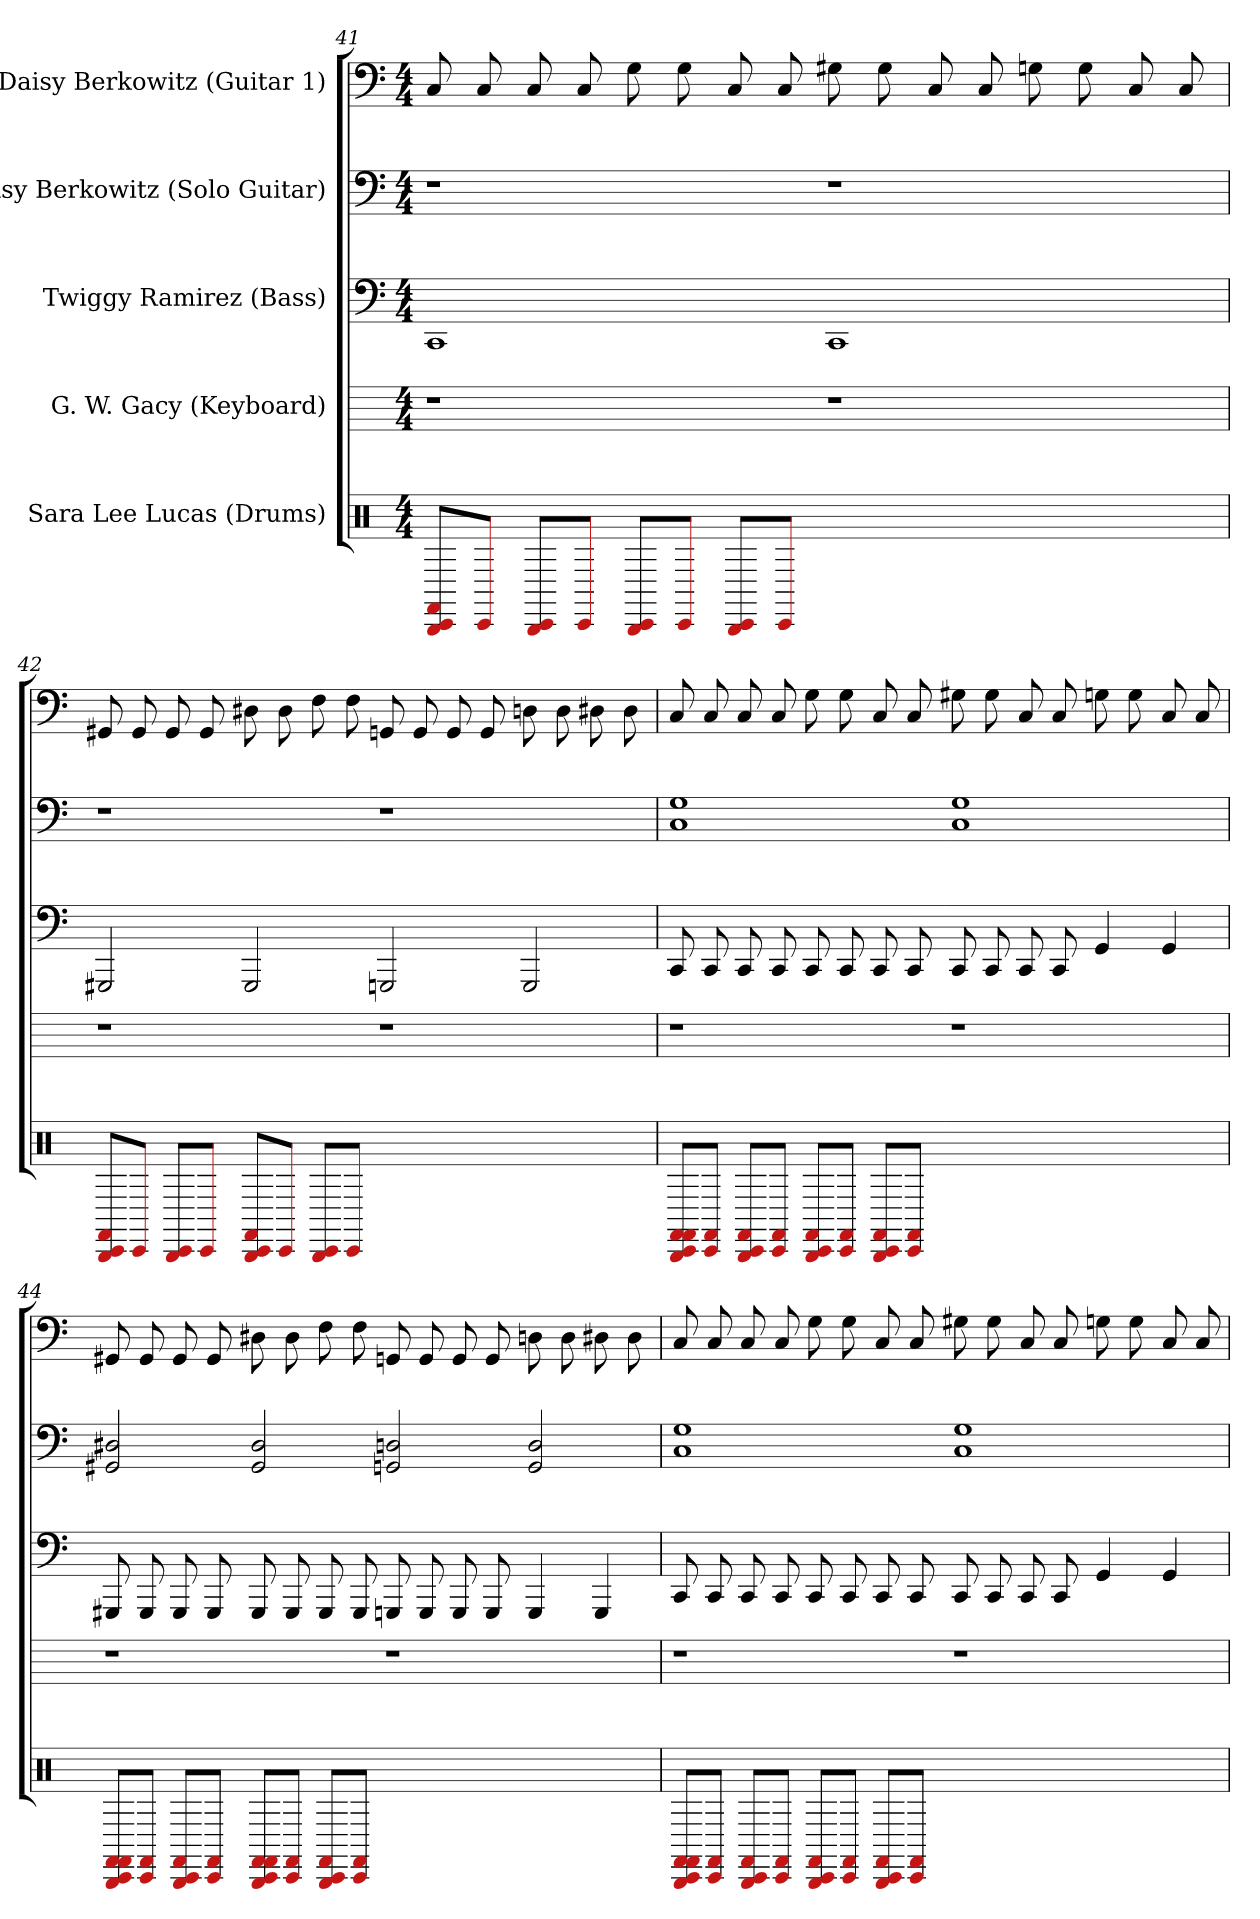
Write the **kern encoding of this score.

**kern	**kern	**kern	**kern	**kern
*part5	*part4	*part3	*part2	*part1
*staff5	*staff4	*staff3	*staff2	*staff1
*I"Sara Lee Lucas (Drums)	*I"G. W. Gacy (Keyboard)	*I"Twiggy Ramirez (Bass)	*I"Daisy Berkowitz (Solo Guitar)	*I"Daisy Berkowitz (Guitar 1)
*clefX	*	*	*	*
*k[]	*k[]	*k[]	*k[]	*k[]
*M4/4	*M4/4	*M4/4	*M4/4	*M4/4
=41	=41	=41	=41	=41
8FF/ 8CC/ 8BBB/L	1r	1CC	1r	8C
8CC/J	.	.	.	8C
8CC/ 8BBB/L	.	.	.	8C
8CC/J	.	.	.	8C
8CC/ 8BBB/L	.	.	.	8G
8CC/J	.	.	.	8G
8CC/ 8BBB/L	.	.	.	8C
8CC/J	.	.	.	8C
1ryy	1r	1CC	1r	8G#
.	.	.	.	8G#
.	.	.	.	8C
.	.	.	.	8C
.	.	.	.	8G
.	.	.	.	8G
.	.	.	.	8C
.	.	.	.	8C
=42	=42	=42	=42	=42
8FF/ 8CC/ 8BBB/L	1r	2GGG#	1r	8GG#
8CC/J	.	.	.	8GG#
8CC/ 8BBB/L	.	.	.	8GG#
8CC/J	.	.	.	8GG#
8FF/ 8CC/ 8BBB/L	.	2GGG#	.	8D#
8CC/J	.	.	.	8D#
8CC/ 8BBB/L	.	.	.	8F
8CC/J	.	.	.	8F
1ryy	1r	2GGG	1r	8GG
.	.	.	.	8GG
.	.	.	.	8GG
.	.	.	.	8GG
.	.	2GGG	.	8D
.	.	.	.	8D
.	.	.	.	8D#
.	.	.	.	8D#
=43	=43	=43	=43	=43
8FF#/ 8FF/ 8CC/ 8BBB/L	1r	8CC	1G 1C	8C
8FF#/ 8CC/J	.	8CC	.	8C
8FF#/ 8CC/ 8BBB/L	.	8CC	.	8C
8FF#/ 8CC/J	.	8CC	.	8C
8FF#/ 8CC/ 8BBB/L	.	8CC	.	8G
8FF#/ 8CC/J	.	8CC	.	8G
8FF#/ 8CC/ 8BBB/L	.	8CC	.	8C
8FF#/ 8CC/J	.	8CC	.	8C
1ryy	1r	8CC	1G 1C	8G#
.	.	8CC	.	8G#
.	.	8CC	.	8C
.	.	8CC	.	8C
.	.	4GG	.	8G
.	.	.	.	8G
.	.	4GG	.	8C
.	.	.	.	8C
=44	=44	=44	=44	=44
8FF#/ 8FF/ 8CC/ 8BBB/L	1r	8GGG#	2D# 2GG#	8GG#
8FF#/ 8CC/J	.	8GGG#	.	8GG#
8FF#/ 8CC/ 8BBB/L	.	8GGG#	.	8GG#
8FF#/ 8CC/J	.	8GGG#	.	8GG#
8FF#/ 8FF/ 8CC/ 8BBB/L	.	8GGG#	2D# 2GG#	8D#
8FF#/ 8CC/J	.	8GGG#	.	8D#
8FF#/ 8CC/ 8BBB/L	.	8GGG#	.	8F
8FF#/ 8CC/J	.	8GGG#	.	8F
1ryy	1r	8GGG	2D 2GG	8GG
.	.	8GGG	.	8GG
.	.	8GGG	.	8GG
.	.	8GGG	.	8GG
.	.	4GGG	2D 2GG	8D
.	.	.	.	8D
.	.	4GGG	.	8D#
.	.	.	.	8D#
=45	=45	=45	=45	=45
8FF#/ 8FF/ 8CC/ 8BBB/L	1r	8CC	1G 1C	8C
8FF#/ 8CC/J	.	8CC	.	8C
8FF#/ 8CC/ 8BBB/L	.	8CC	.	8C
8FF#/ 8CC/J	.	8CC	.	8C
8FF#/ 8CC/ 8BBB/L	.	8CC	.	8G
8FF#/ 8CC/J	.	8CC	.	8G
8FF#/ 8CC/ 8BBB/L	.	8CC	.	8C
8FF#/ 8CC/J	.	8CC	.	8C
1ryy	1r	8CC	1G 1C	8G#
.	.	8CC	.	8G#
.	.	8CC	.	8C
.	.	8CC	.	8C
.	.	4GG	.	8G
.	.	.	.	8G
.	.	4GG	.	8C
.	.	.	.	8C
=	=	=	=	=
*-	*-	*-	*-	*-
